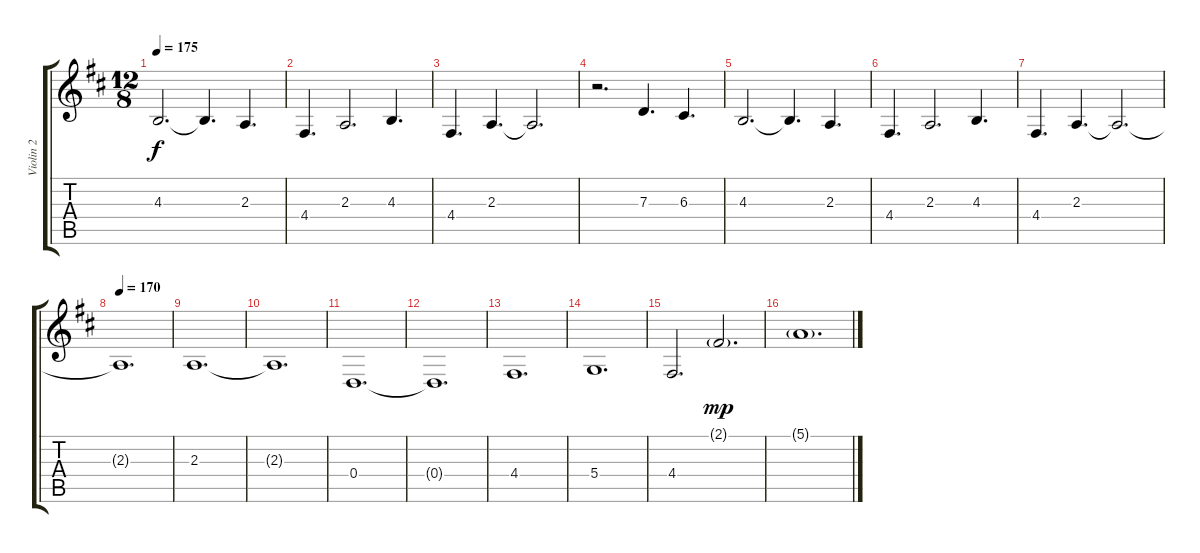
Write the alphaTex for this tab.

\track ("Violin 2" "Violin 2") {instrument violin}
\staff {score tabs}
\tuning (E4 B3 G3 D3 A2 E2) {hide}
\ts (12 8)
\tempo 175
\clef g2
\ks d
4.3.2{d dy f} 4.3{t}.4{d} 2.3.4{d} |
4.4.4{d} 2.3.2{d} 4.3.4{d} |
4.4.4{d} 2.3.4{d} 2.3{t}.2{d} |
r.2{d} 7.3.4{d} 6.3.4{d} |
4.3.2{d} 4.3{t}.4{d} 2.3.4{d} |
4.4.4{d} 2.3.2{d} 4.3.4{d} |
4.4.4{d} 2.3.4{d} 2.3{t}.2{d} |
\tempo 170
2.3{t}.1{d} |
2.3.1{d} |
2.3{t}.1{d} |
0.4.1{d} |
0.4{t}.1{d} |
4.4.1{d} |
5.4.1{d} |
4.4.2{d} 2.1{g}.2{d dy mp} |
5.1{g}.1{d}
